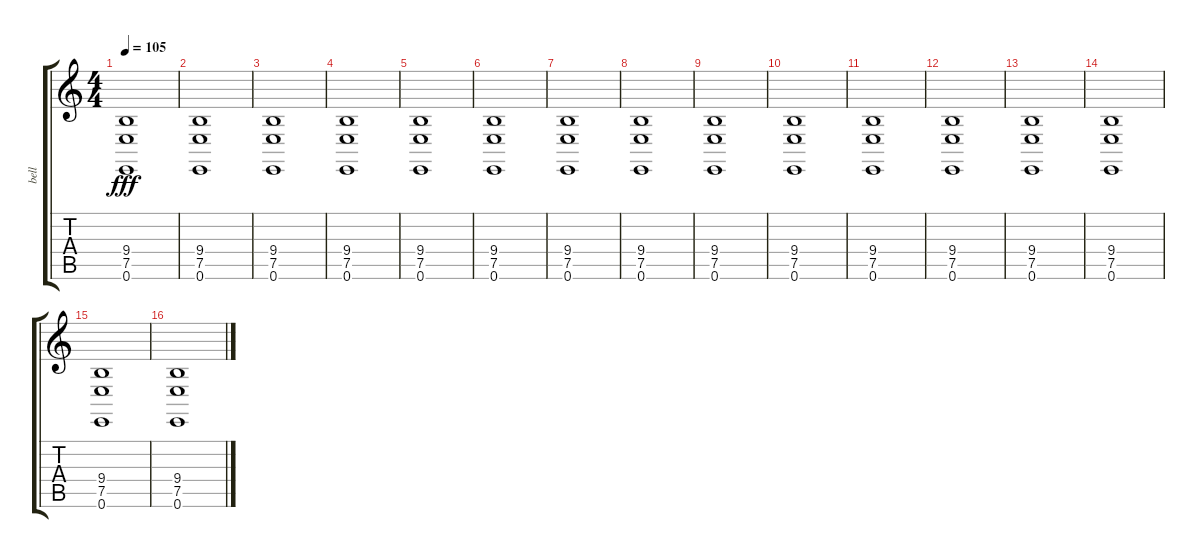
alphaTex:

\track ("bell" "bell") {instrument tubularbells}
\staff {score tabs}
\tuning (E4 B3 G3 D3 A2 E2) {hide}
\ts (4 4)
\tempo 105
\tempo 70
\tempo 105
\clef g2
\ks c
(9.4 7.5 0.6).1{dy fff instrument tubularbells} |
(9.4 7.5 0.6).1 |
(9.4 7.5 0.6).1 |
(9.4 7.5 0.6).1 |
(9.4 7.5 0.6).1 |
(9.4 7.5 0.6).1 |
(9.4 7.5 0.6).1 |
(9.4 7.5 0.6).1 |
(9.4 7.5 0.6).1 |
(9.4 7.5 0.6).1 |
(9.4 7.5 0.6).1 |
(9.4 7.5 0.6).1 |
(9.4 7.5 0.6).1 |
(9.4 7.5 0.6).1 |
(9.4 7.5 0.6).1 |
(9.4 7.5 0.6).1
